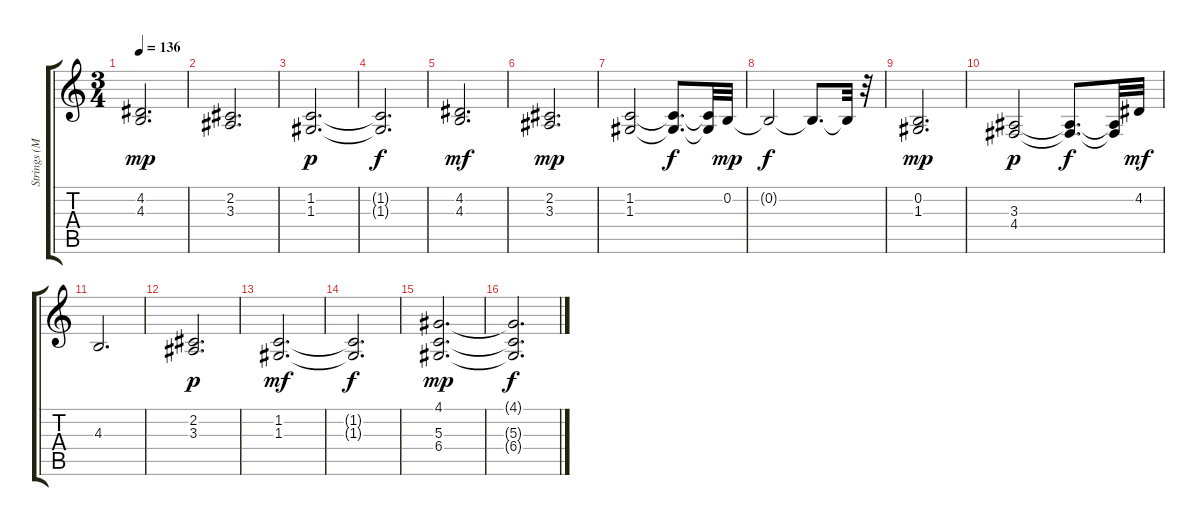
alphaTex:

\track ("Strings (Melody)             " "Strings (M") {instrument stringensemble2}
\staff {score tabs}
\tuning (E4 B3 G3 D3 A2 E2) {hide}
\ts (3 4)
\tempo 136
\clef g2
\ks c
(4.2 4.3).2{d dy mp} |
(2.2 3.3).2{d} |
(1.2 1.3).2{d dy p} |
(1.2{t} 1.3{t}).2{d dy f} |
(4.2 4.3).2{d dy mf} |
(2.2 3.3).2{d dy mp} |
(1.2 1.3).2 (1.2{t} 1.3{t}).8{d dy f} (1.2{t} 1.3{t}).32 0.2.32{dy mp} |
0.2{t}.2{dy f} 0.2{t}.8{d} 0.2{t}.32 r.32 |
(0.2 1.3).2{d dy mp} |
(3.3 4.4).2{dy p} (3.3{t} 4.4{t}).8{d dy f} (3.3{t} 4.4{t}).32 4.2.32{dy mf} |
4.3.2{d} |
(2.2 3.3).2{d dy p} |
(1.2 1.3).2{d dy mf} |
(1.2{t} 1.3{t}).2{d dy f} |
(4.1 5.3 6.4).2{d dy mp} |
(4.1{t} 5.3{t} 6.4{t}).2{d dy f}
